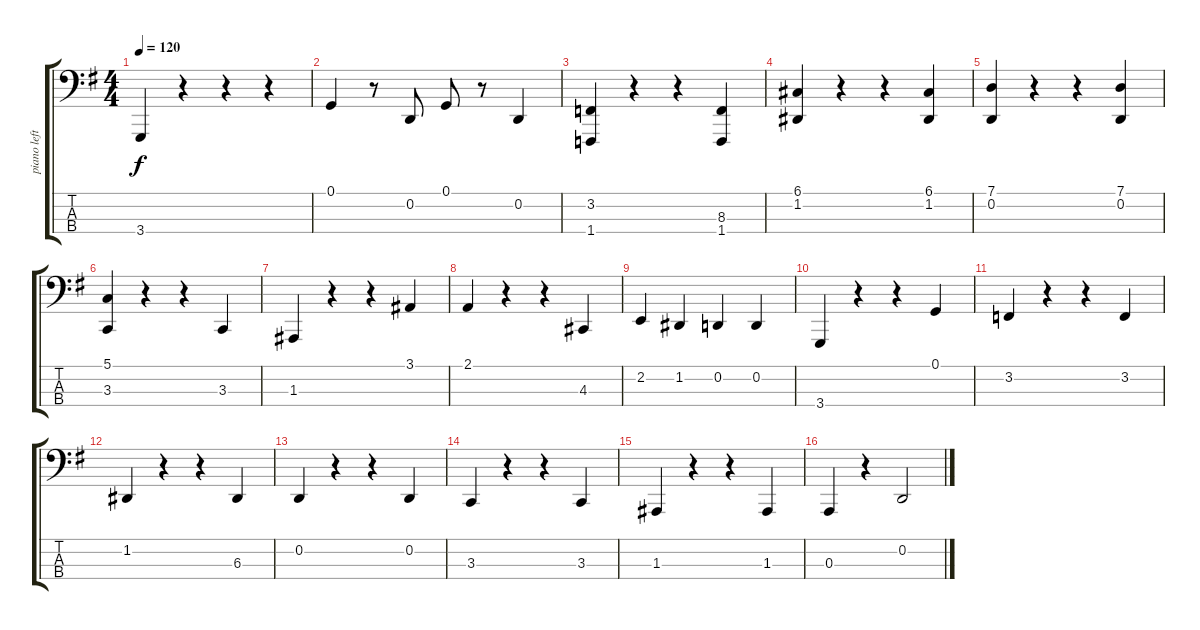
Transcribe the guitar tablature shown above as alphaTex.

\track ("piano left" "piano left") {instrument acousticgrandpiano}
\staff {score tabs}
\tuning (G2 D2 A1 E1) {hide}
\ts (4 4)
\tempo 120
\clef f4
\ks g
3.4.4{dy f} r.4 r.4 r.4 |
0.1.4 r.8 0.2.8 0.1.8 r.8 0.2.4 |
(3.2 1.4).4 r.4 r.4 (8.3 1.4).4 |
(6.1 1.2).4 r.4 r.4 (6.1 1.2).4 |
(7.1 0.2).4 r.4 r.4 (7.1 0.2).4 |
(5.1 3.3).4 r.4 r.4 3.3.4 |
1.3.4 r.4 r.4 3.1.4 |
2.1.4 r.4 r.4 4.3.4 |
2.2.4 1.2.4 0.2.4 0.2.4 |
3.4.4 r.4 r.4 0.1.4 |
3.2.4 r.4 r.4 3.2.4 |
1.2.4 r.4 r.4 6.3.4 |
0.2.4 r.4 r.4 0.2.4 |
3.3.4 r.4 r.4 3.3.4 |
1.3.4 r.4 r.4 1.3.4 |
0.3.4 r.4 0.2.2
